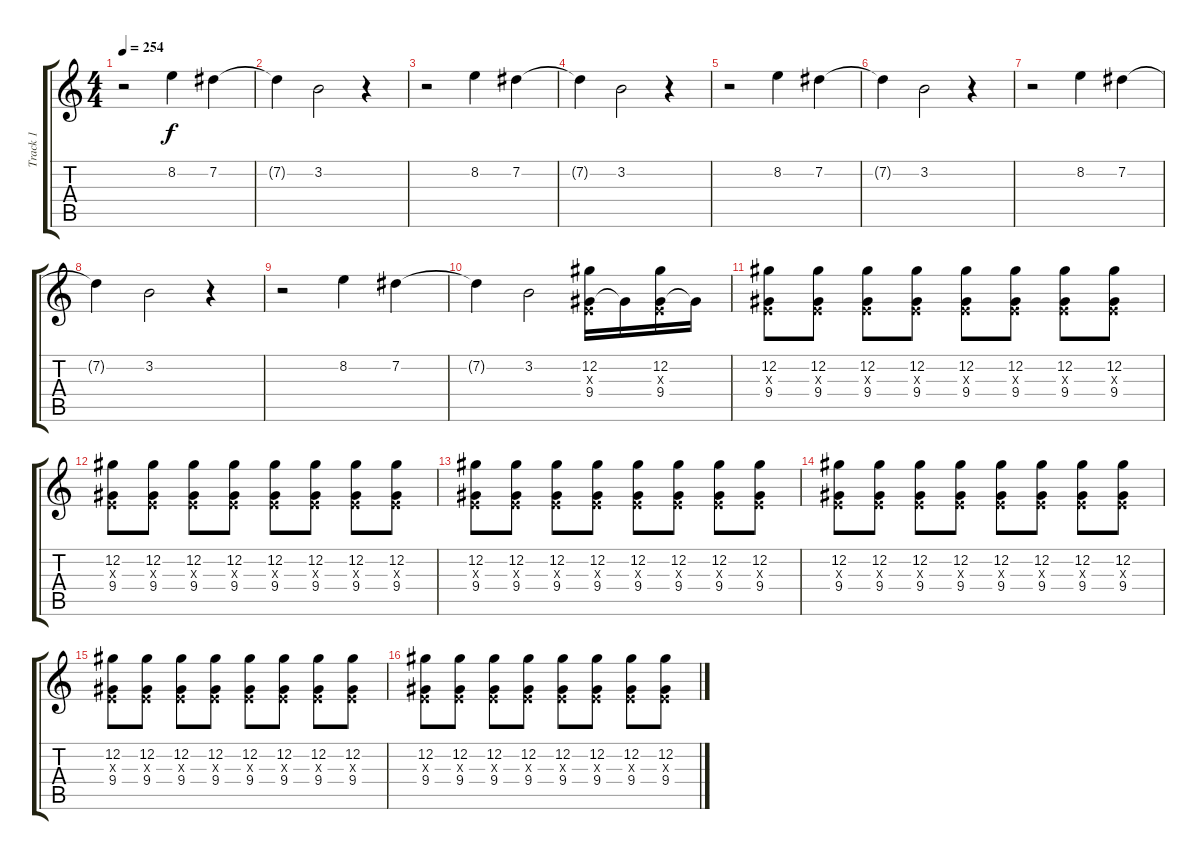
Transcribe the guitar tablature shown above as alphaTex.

\track ("Track 1" "Track 1") {instrument distortionguitar}
\staff {score tabs}
\tuning (Db4 Ab3 E3 B2 Gb2 B1) {hide}
\ts (4 4)
\tempo 254
\clef g2
\ks c
r.2{dy f} 8.2.4 7.2.4 |
7.2{t}.4 3.2.2 r.4 |
r.2 8.2.4 7.2.4 |
7.2{t}.4 3.2.2 r.4 |
r.2 8.2.4 7.2.4 |
7.2{t}.4 3.2.2 r.4 |
r.2 8.2.4 7.2.4 |
7.2{t}.4 3.2.2 r.4 |
r.2 8.2.4 7.2.4 |
7.2{t}.4 3.2.2 (12.2 0.3{x} 9.4).16 9.4{t}.16 (12.2 0.3{x} 9.4).16 9.4{t}.16 |
(12.2 0.3{x} 9.4).8 (12.2 0.3{x} 9.4).8 (12.2 0.3{x} 9.4).8 (12.2 0.3{x} 9.4).8 (12.2 0.3{x} 9.4).8 (12.2 0.3{x} 9.4).8 (12.2 0.3{x} 9.4).8 (12.2 0.3{x} 9.4).8 |
(12.2 0.3{x} 9.4).8 (12.2 0.3{x} 9.4).8 (12.2 0.3{x} 9.4).8 (12.2 0.3{x} 9.4).8 (12.2 0.3{x} 9.4).8 (12.2 0.3{x} 9.4).8 (12.2 0.3{x} 9.4).8 (12.2 0.3{x} 9.4).8 |
(12.2 0.3{x} 9.4).8 (12.2 0.3{x} 9.4).8 (12.2 0.3{x} 9.4).8 (12.2 0.3{x} 9.4).8 (12.2 0.3{x} 9.4).8 (12.2 0.3{x} 9.4).8 (12.2 0.3{x} 9.4).8 (12.2 0.3{x} 9.4).8 |
(12.2 0.3{x} 9.4).8 (12.2 0.3{x} 9.4).8 (12.2 0.3{x} 9.4).8 (12.2 0.3{x} 9.4).8 (12.2 0.3{x} 9.4).8 (12.2 0.3{x} 9.4).8 (12.2 0.3{x} 9.4).8 (12.2 0.3{x} 9.4).8 |
(12.2 0.3{x} 9.4).8 (12.2 0.3{x} 9.4).8 (12.2 0.3{x} 9.4).8 (12.2 0.3{x} 9.4).8 (12.2 0.3{x} 9.4).8 (12.2 0.3{x} 9.4).8 (12.2 0.3{x} 9.4).8 (12.2 0.3{x} 9.4).8 |
(12.2 0.3{x} 9.4).8 (12.2 0.3{x} 9.4).8 (12.2 0.3{x} 9.4).8 (12.2 0.3{x} 9.4).8 (12.2 0.3{x} 9.4).8 (12.2 0.3{x} 9.4).8 (12.2 0.3{x} 9.4).8 (12.2 0.3{x} 9.4).8
